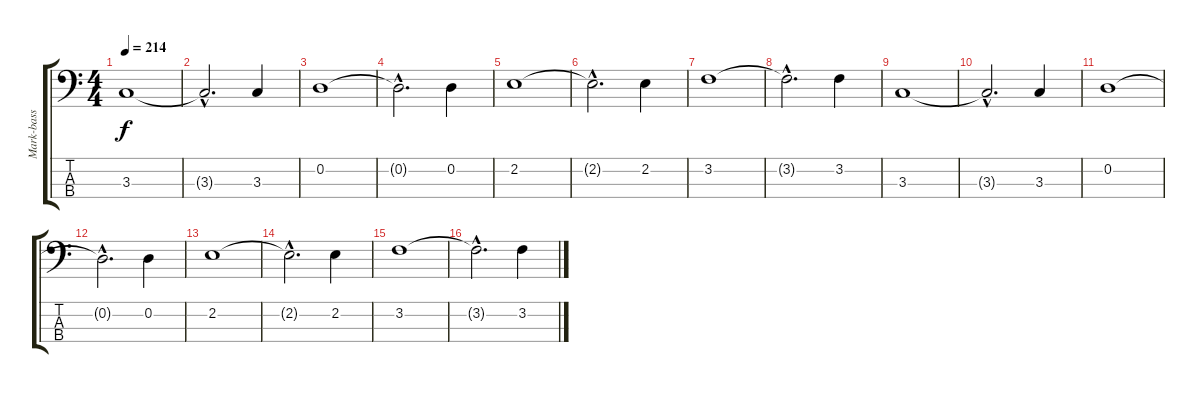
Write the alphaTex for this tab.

\track ("Mark-bass" "Mark-bass") {instrument electricbasspick}
\staff {score tabs}
\tuning (G2 D2 A1 E1) {hide}
\ts (4 4)
\tempo 214
\clef f4
\ks c
3.3.1{dy f} |
3.3{hac t}.2{d} 3.3.4 |
0.2.1 |
0.2{hac t}.2{d} 0.2.4 |
2.2.1 |
2.2{hac t}.2{d} 2.2.4 |
3.2.1 |
3.2{hac t}.2{d} 3.2.4 |
3.3.1 |
3.3{hac t}.2{d} 3.3.4 |
0.2.1 |
0.2{hac t}.2{d} 0.2.4 |
2.2.1 |
2.2{hac t}.2{d} 2.2.4 |
3.2.1 |
3.2{hac t}.2{d} 3.2.4
